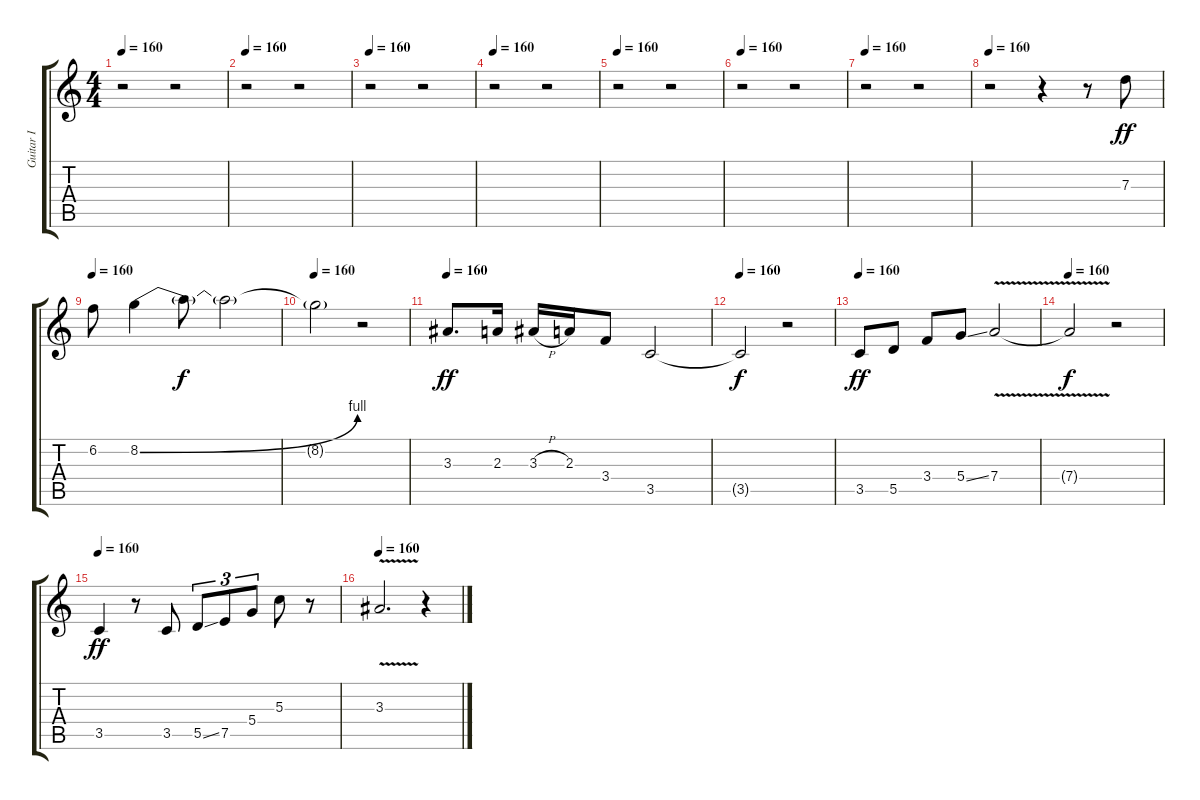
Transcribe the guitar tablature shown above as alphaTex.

\track ("Guitar I" "Guitar I") {instrument overdrivenguitar}
\staff {score tabs}
\tuning (E4 B3 G3 D3 A2 E2) {hide}
\ts (4 4)
\tempo 160
\clef g2
\ks c
r.2{dy f} r.2 |
\tempo 160
r.2 r.2 |
\tempo 160
r.2 r.2 |
\tempo 160
r.2 r.2 |
\tempo 160
r.2 r.2 |
\tempo 160
r.2 r.2 |
\tempo 160
r.2 r.2 |
\tempo 160
r.2 r.4 r.8 7.3.8{dy ff} |
\tempo 160
6.2.8 8.2{be (bend 0 0 60 4)}.4 8.2{t}.8{dy f} 8.2{t}.2 |
\tempo 160
8.2{t}.2 r.2 |
\tempo 160
3.3.8{d dy ff} 2.3.16 3.3{h}.16 2.3.16 3.4.8 3.5.2 |
\tempo 160
3.5{t}.2{dy f} r.2 |
\tempo 160
3.5.8{dy ff} 5.5.8 3.4.8 5.4{ss}.8 7.4{v}.2 |
\tempo 160
7.4{t}.2{dy f} r.2 |
\tempo 160
3.5.4{dy ff} r.8 3.5.8 5.5{ss}.8{tu (3 2)} 7.5.8{tu (3 2)} 5.4.8{tu (3 2)} 5.3.8 r.8 |
\tempo 160
3.3{v}.2{d} r.4
